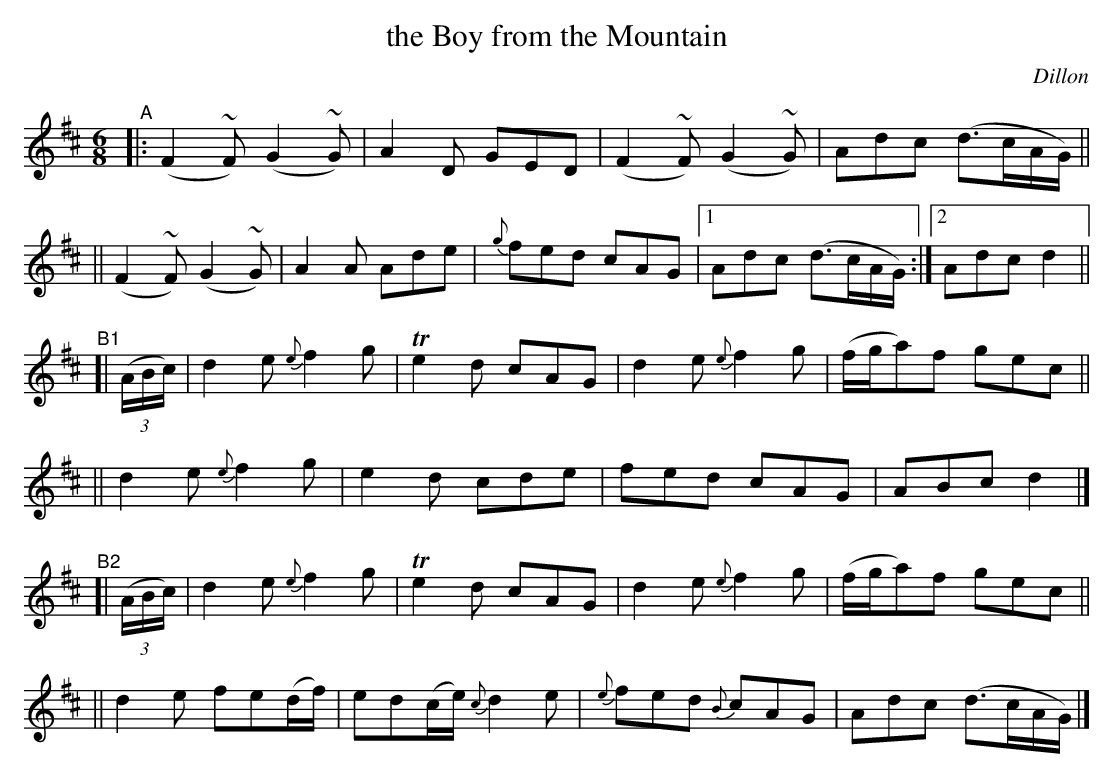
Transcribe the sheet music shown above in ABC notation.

X:1
T: the Boy from the Mountain
O: Dillon
M: 6/8
L: 1/8
K: D
"^A"\
|: (F2~F)(G2~G) | A2D GED | (F2~F)(G2~G) | Adc (d>cA/G/) ||
|| (F2~F)(G2~G) | A2A Ade | {g}fed cAG |1 Adc (d>cA/G/) :|2 Adc d2 ||
"^B1"\
[| ((3A/B/c/) \
 | d2e {e}f2g | Te2d cAG | d2e {e}f2g | (f/g/a)f gec ||
|| d2e {e}f2g | e2d cde | fed cAG | ABc d2 |]
"^B2"[| ((3A/B/c/) \
 | d2e {e}f2g | Te2d cAG | d2e {e}f2g | (f/g/a)f gec ||
|| d2e fe(d/f/) | ed(c/e/) {c}d2e | {e}fed {B}cAG | Adc (d>cA/G/) |]
